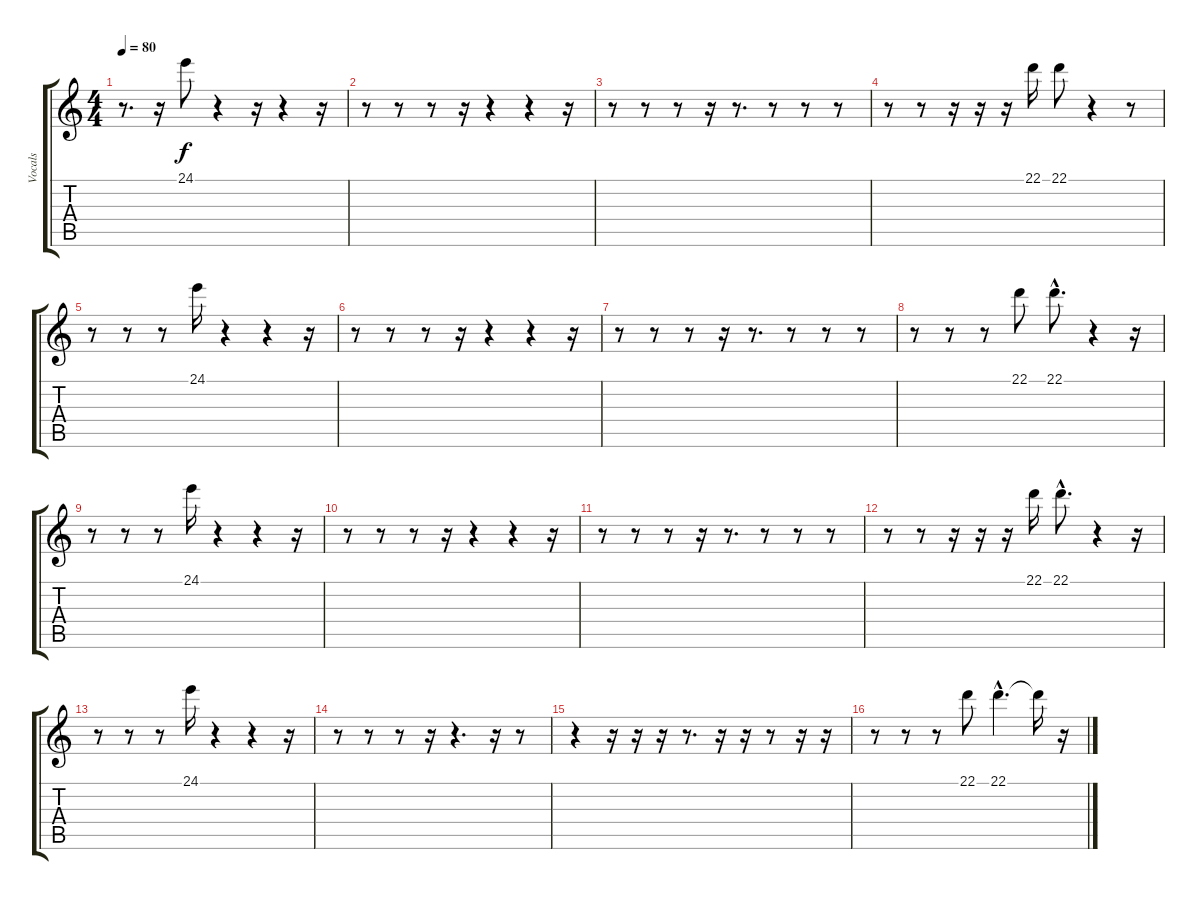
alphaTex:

\track ("Vocals" "Vocals") {instrument voiceoohs}
\staff {score tabs}
\tuning (E4 B3 G3 D3 A2 E2) {hide}
\ts (4 4)
\tempo 80
\clef g2
\ks c
r.8{d dy f} r.16 24.1.8 r.4 r.16 r.4 r.16 |
r.8 r.8 r.8 r.16 r.4 r.4 r.16 |
r.8 r.8 r.8 r.16 r.8{d} r.8 r.8 r.8 |
r.8 r.8 r.16 r.16 r.16 22.1.16 22.1.8 r.4 r.8 |
r.8 r.8 r.8 24.1.16 r.4 r.4 r.16 |
r.8 r.8 r.8 r.16 r.4 r.4 r.16 |
r.8 r.8 r.8 r.16 r.8{d} r.8 r.8 r.8 |
r.8 r.8 r.8 22.1.8 22.1{hac}.8{d} r.4 r.16 |
r.8 r.8 r.8 24.1.16 r.4 r.4 r.16 |
r.8 r.8 r.8 r.16 r.4 r.4 r.16 |
r.8 r.8 r.8 r.16 r.8{d} r.8 r.8 r.8 |
r.8 r.8 r.16 r.16 r.16 22.1.16 22.1{hac}.8{d} r.4 r.16 |
r.8 r.8 r.8 24.1.16 r.4 r.4 r.16 |
r.8 r.8 r.8 r.16 r.4{d} r.16 r.8 |
r.4 r.16 r.16 r.16 r.8{d} r.16 r.16 r.8 r.16 r.16 |
r.8 r.8 r.8 22.1.8 22.1{hac}.4{d} 22.1{t}.16 r.16
